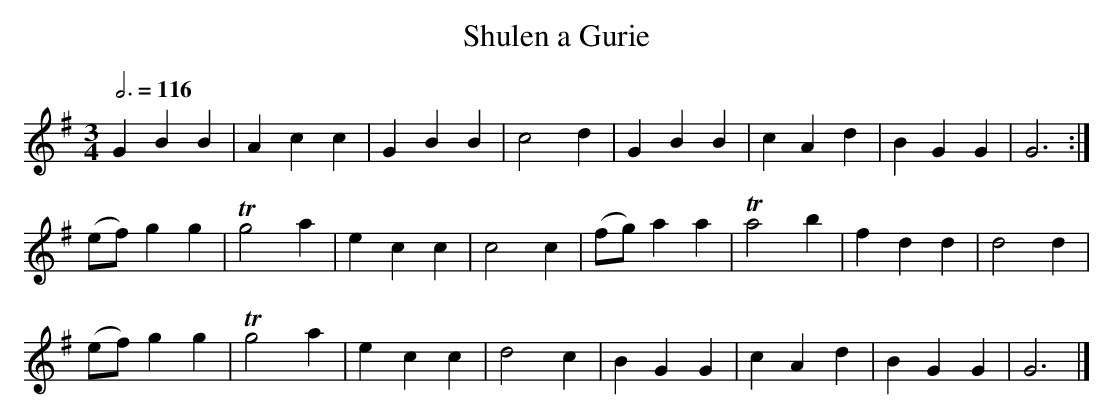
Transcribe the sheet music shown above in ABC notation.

X:1
T:Shulen a Gurie
M:3/4
L:1/4
Q:3/4=116
K:G
 GBB    | Acc|GBB|c2d| GBB    | cAd|BGG|G3:|
(e/f/)gg|Tg2a|ecc|c2c|(f/g/)aa|Ta2b|fdd|d2d|
(e/f/)gg|Tg2a|ecc|d2c| BGG    | cAd|BGG|G3|]
